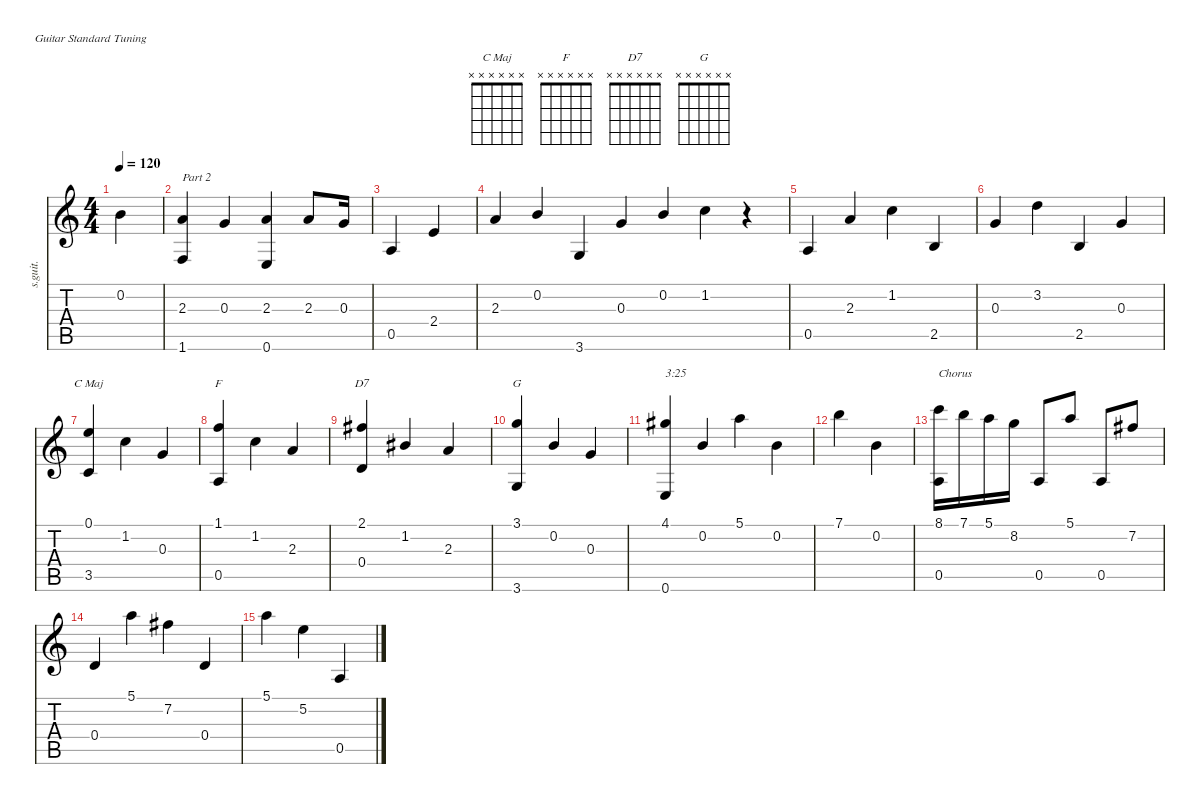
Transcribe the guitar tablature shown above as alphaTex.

\defaultSystemsLayout 4
\hideDynamics
\bracketExtendMode nobrackets
\otherSystemsTrackNameOrientation horizontal
\track ("Track 1" "s.guit.") {instrument acousticguitarsteel}
\staff {score tabs}
\tuning (E4 B3 G3 D3 A2 E2)
\chord ("C Maj" x x x x x x)
\chord ("F" x x x x x x)
\chord ("D7" x x x x x x)
\chord ("G" x x x x x x)
\ts (4 4)
\tempo 120
\clef g2
\ks c
0.2.4{dy mf beam Down} |
(1.6 2.3).4{txt "Part 2" beam Up} 0.3.4{beam Up} (2.3 0.6).4{beam Up} 2.3.8{beam Up} 0.3.16{beam Up} |
0.5.4{beam Up} 2.4.4{beam Up} |
2.3.4{beam Up} 0.2.4{beam Up} 3.6.4{beam Up} 0.3.4{beam Up} 0.2.4{beam Up} 1.2.4{beam Down} r.4{beam Down} |
0.5.4{beam Up} 2.3.4{beam Up} 1.2.4{beam Down} 2.5.4{beam Up} |
0.3.4{beam Up} 3.2.4{beam Down} 2.5.4{beam Up} 0.3.4{beam Up} |
(3.5 0.1).4{ch "C Maj" beam Up} 1.2.4{beam Down} 0.3.4{beam Up} |
(0.5 1.1).4{ch "F" beam Up} 1.2.4{beam Down} 2.3.4{beam Up} |
(0.4 2.1{acc #}).4{ch "D7" beam Up} 1.2{acc #}.4{beam Up} 2.3.4{beam Up} |
(3.6 3.1).4{ch "G" beam Up} 0.2.4{beam Up} 0.3.4{beam Up} |
(4.1{acc #} 0.6).4{txt "3:25" beam Up} 0.2.4{beam Up} 5.1.4{beam Down} 0.2.4{beam Down} |
7.1.4{beam Down} 0.2.4{beam Down} |
(0.5 8.1).16{txt "Chorus" beam Down} 7.1.16{beam Down} 5.1.16{beam Down} 8.2.16{beam Down} 0.5.8{beam Up} 5.1.8{beam Up} 0.5.8{beam Up} 7.2{acc #}.8{beam Up} |
0.4.4{beam Up} 5.1.4{beam Down} 7.2{acc #}.4{beam Down} 0.4.4{beam Up} |
5.1.4{beam Down} 5.2.4{beam Down} 0.5.4{beam Up}
